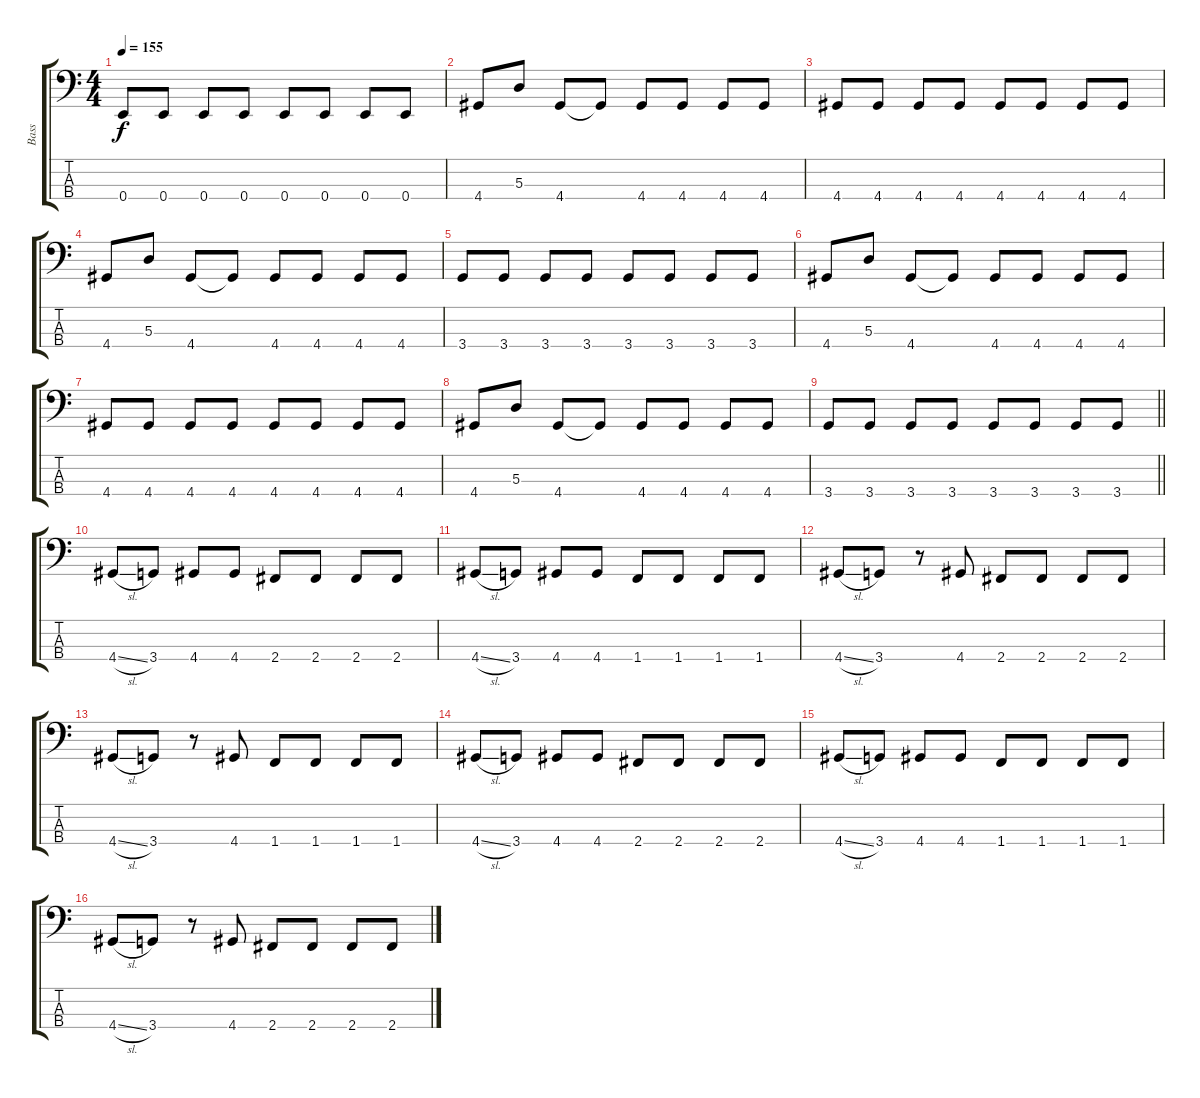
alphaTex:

\track ("Bass" "Bass") {instrument electricbasspick}
\staff {score tabs}
\tuning (G2 D2 A1 E1) {hide}
\ts (4 4)
\tempo 155
\clef f4
\ks c
0.4.8{dy f} 0.4.8 0.4.8 0.4.8 0.4.8 0.4.8 0.4.8 0.4.8 |
4.4.8 5.3.8 4.4.8 4.4{t}.8 4.4.8 4.4.8 4.4.8 4.4.8 |
4.4.8 4.4.8 4.4.8 4.4.8 4.4.8 4.4.8 4.4.8 4.4.8 |
4.4.8 5.3.8 4.4.8 4.4{t}.8 4.4.8 4.4.8 4.4.8 4.4.8 |
3.4.8 3.4.8 3.4.8 3.4.8 3.4.8 3.4.8 3.4.8 3.4.8 |
4.4.8 5.3.8 4.4.8 4.4{t}.8 4.4.8 4.4.8 4.4.8 4.4.8 |
4.4.8 4.4.8 4.4.8 4.4.8 4.4.8 4.4.8 4.4.8 4.4.8 |
4.4.8 5.3.8 4.4.8 4.4{t}.8 4.4.8 4.4.8 4.4.8 4.4.8 |
\barLineRight lightlight
3.4.8 3.4.8 3.4.8 3.4.8 3.4.8 3.4.8 3.4.8 3.4.8 |
4.4{sl}.8 3.4.8 4.4.8 4.4.8 2.4.8 2.4.8 2.4.8 2.4.8 |
4.4{sl}.8 3.4.8 4.4.8 4.4.8 1.4.8 1.4.8 1.4.8 1.4.8 |
4.4{sl}.8 3.4.8 r.8 4.4.8 2.4.8 2.4.8 2.4.8 2.4.8 |
4.4{sl}.8 3.4.8 r.8 4.4.8 1.4.8 1.4.8 1.4.8 1.4.8 |
4.4{sl}.8 3.4.8 4.4.8 4.4.8 2.4.8 2.4.8 2.4.8 2.4.8 |
4.4{sl}.8 3.4.8 4.4.8 4.4.8 1.4.8 1.4.8 1.4.8 1.4.8 |
4.4{sl}.8 3.4.8 r.8 4.4.8 2.4.8 2.4.8 2.4.8 2.4.8
